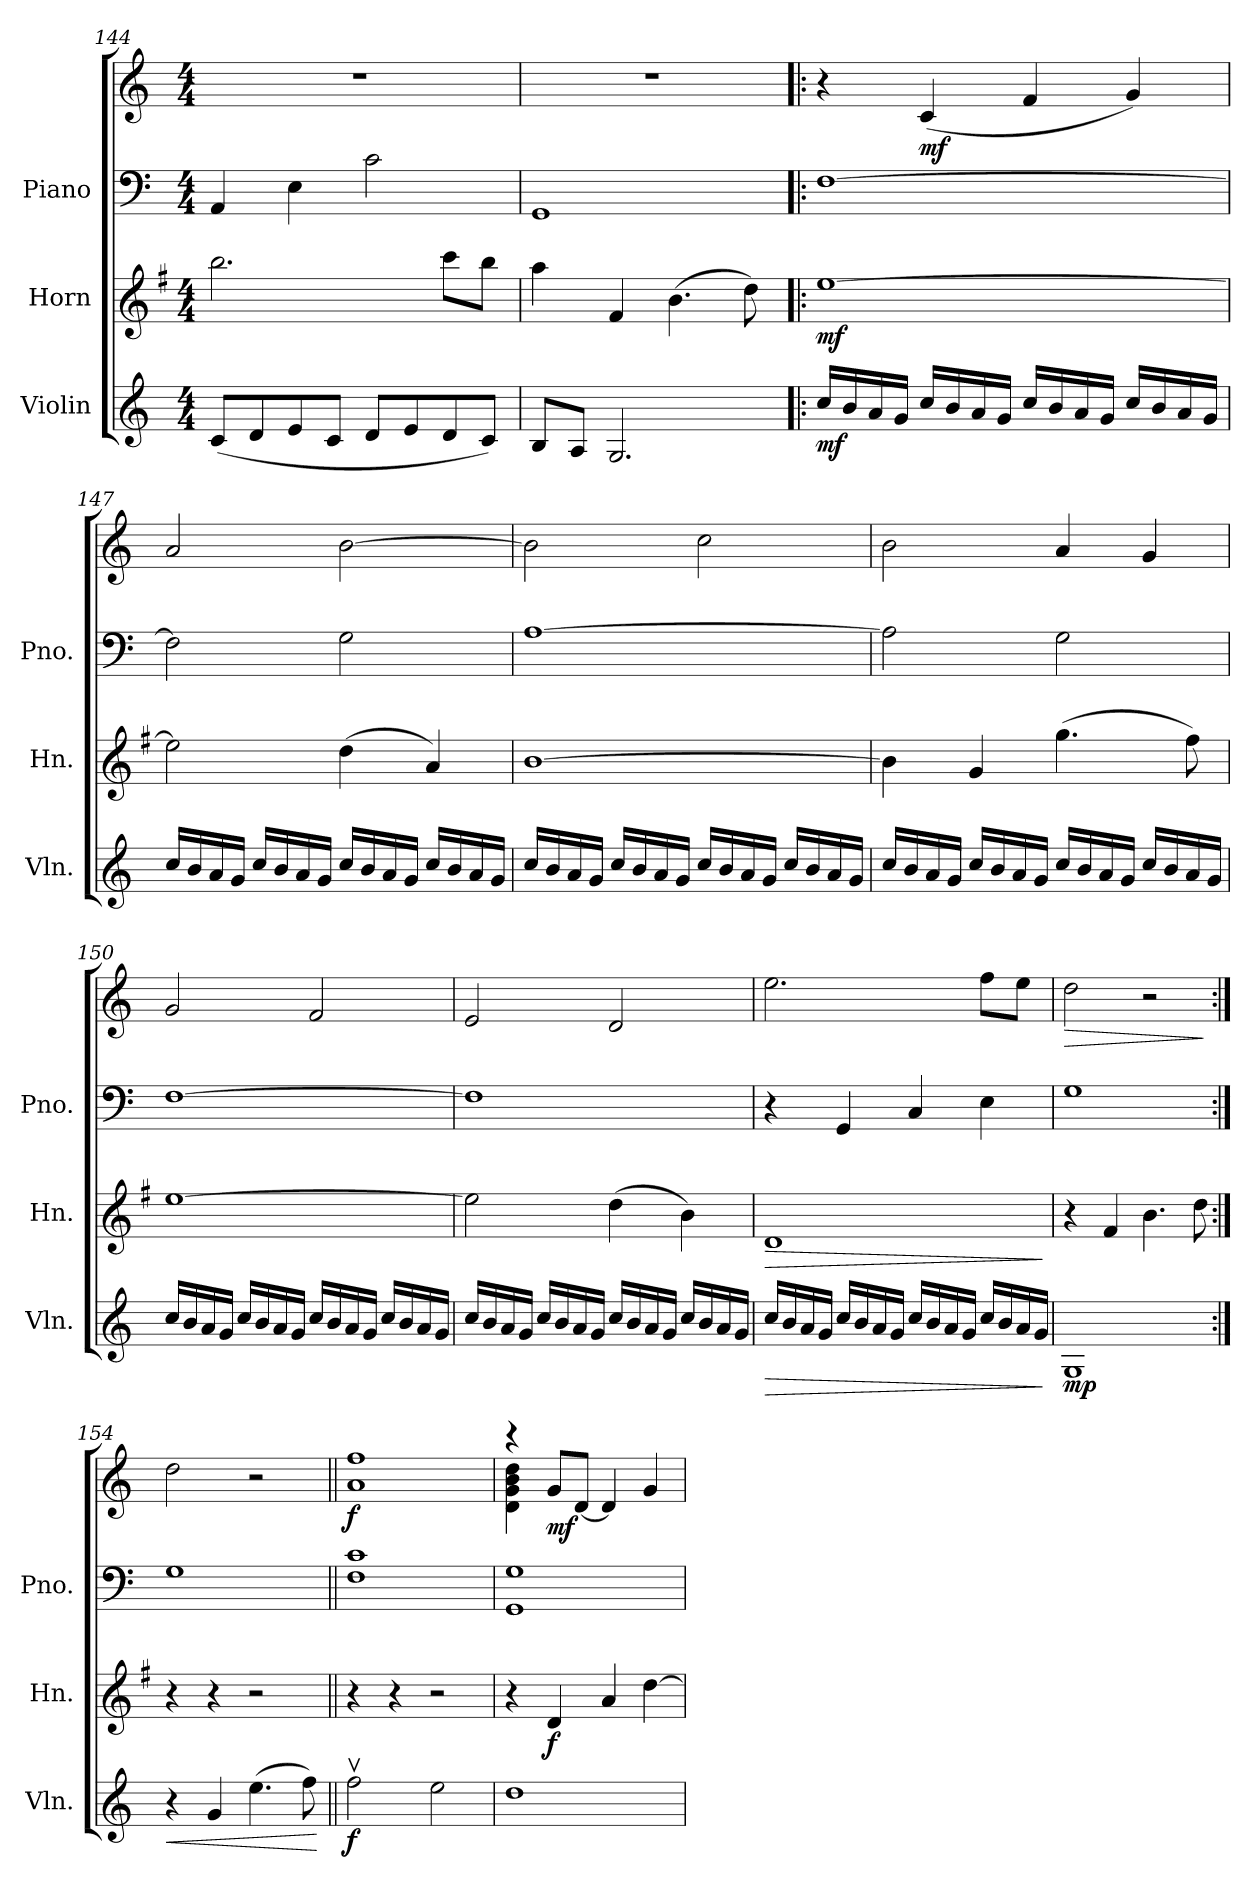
**kern	**dynam	**kern	**dynam	**kern	**kern	**dynam
*part3	*part3	*part2	*part2	*part1	*part1	*part1
*staff4	*staff4	*staff3	*staff3	*staff2	*staff1	*staff1/2
*I"Violin	*	*I"Horn	*	*I"Piano	*	*
*I'Vln.	*	*I'Hn.	*	*I'Pno.	*	*
*clefG2	*	*clefG2	*	*clefF4	*clefG2	*
*	*	*ITrd4c7	*	*	*	*
*k[]	*	*k[]	*	*k[]	*k[]	*
*C:	*	*C:	*	*C:	*C:	*
*M4/4	*	*M4/4	*	*M4/4	*M4/4	*
=144	=144	=144	=144	=144	=144	=144
(8c/L	.	2.ee\	.	4AA/	1r	.
8d/	.	.	.	.	.	.
8e/	.	.	.	4E\	.	.
8c/J	.	.	.	.	.	.
8d/L	.	.	.	2c\	.	.
8e/	.	.	.	.	.	.
8d/	.	8ff\L	.	.	.	.
8c/J)	.	8ee\J	.	.	.	.
=145	=145	=145	=145	=145	=145	=145
8B/L	.	4dd\	.	1GG	1r	.
8A/J	.	.	.	.	.	.
2.G/	.	4B/	.	.	.	.
.	.	(4.e\	.	.	.	.
.	.	8g\)	.	.	.	.
!!LO:LB:g=z
=146!|:	=146!|:	=146!|:	=146!|:	=146!|:	=146!|:	=146!|:
!	!LO:DY:b	!	!LO:DY:b	!	!	!
16cc/LL	mf	[1a	mf	[1F	4r	.
16b/	.	.	.	.	.	.
16a/	.	.	.	.	.	.
16g/JJ	.	.	.	.	.	.
!	!	!	!	!	!	!LO:DY:b
16cc/LL	.	.	.	.	(4c/	mf
16b/	.	.	.	.	.	.
16a/	.	.	.	.	.	.
16g/JJ	.	.	.	.	.	.
16cc/LL	.	.	.	.	4f/	.
16b/	.	.	.	.	.	.
16a/	.	.	.	.	.	.
16g/JJ	.	.	.	.	.	.
16cc/LL	.	.	.	.	4g/)	.
16b/	.	.	.	.	.	.
16a/	.	.	.	.	.	.
16g/JJ	.	.	.	.	.	.
=147	=147	=147	=147	=147	=147	=147
16cc/LL	.	2a\]	.	2F\]	2a/	.
16b/	.	.	.	.	.	.
16a/	.	.	.	.	.	.
16g/JJ	.	.	.	.	.	.
16cc/LL	.	.	.	.	.	.
16b/	.	.	.	.	.	.
16a/	.	.	.	.	.	.
16g/JJ	.	.	.	.	.	.
16cc/LL	.	(4g\	.	2G\	[2b\	.
16b/	.	.	.	.	.	.
16a/	.	.	.	.	.	.
16g/JJ	.	.	.	.	.	.
16cc/LL	.	4d/)	.	.	.	.
16b/	.	.	.	.	.	.
16a/	.	.	.	.	.	.
16g/JJ	.	.	.	.	.	.
=148	=148	=148	=148	=148	=148	=148
16cc/LL	.	[1e	.	[1A	2b\]	.
16b/	.	.	.	.	.	.
16a/	.	.	.	.	.	.
16g/JJ	.	.	.	.	.	.
16cc/LL	.	.	.	.	.	.
16b/	.	.	.	.	.	.
16a/	.	.	.	.	.	.
16g/JJ	.	.	.	.	.	.
16cc/LL	.	.	.	.	2cc\	.
16b/	.	.	.	.	.	.
16a/	.	.	.	.	.	.
16g/JJ	.	.	.	.	.	.
16cc/LL	.	.	.	.	.	.
16b/	.	.	.	.	.	.
16a/	.	.	.	.	.	.
16g/JJ	.	.	.	.	.	.
!!LO:LB:g=z
=149	=149	=149	=149	=149	=149	=149
16cc/LL	.	4e\]	.	2A\]	2b\	.
16b/	.	.	.	.	.	.
16a/	.	.	.	.	.	.
16g/JJ	.	.	.	.	.	.
16cc/LL	.	4c/	.	.	.	.
16b/	.	.	.	.	.	.
16a/	.	.	.	.	.	.
16g/JJ	.	.	.	.	.	.
16cc/LL	.	(4.cc\	.	2G\	4a/	.
16b/	.	.	.	.	.	.
16a/	.	.	.	.	.	.
16g/JJ	.	.	.	.	.	.
16cc/LL	.	.	.	.	4g/	.
16b/	.	.	.	.	.	.
16a/	.	8b\)	.	.	.	.
16g/JJ	.	.	.	.	.	.
=150	=150	=150	=150	=150	=150	=150
16cc/LL	.	[1a	.	[1F	2g/	.
16b/	.	.	.	.	.	.
16a/	.	.	.	.	.	.
16g/JJ	.	.	.	.	.	.
16cc/LL	.	.	.	.	.	.
16b/	.	.	.	.	.	.
16a/	.	.	.	.	.	.
16g/JJ	.	.	.	.	.	.
16cc/LL	.	.	.	.	2f/	.
16b/	.	.	.	.	.	.
16a/	.	.	.	.	.	.
16g/JJ	.	.	.	.	.	.
16cc/LL	.	.	.	.	.	.
16b/	.	.	.	.	.	.
16a/	.	.	.	.	.	.
16g/JJ	.	.	.	.	.	.
=151	=151	=151	=151	=151	=151	=151
16cc/LL	.	2a\]	.	1F]	2e/	.
16b/	.	.	.	.	.	.
16a/	.	.	.	.	.	.
16g/JJ	.	.	.	.	.	.
16cc/LL	.	.	.	.	.	.
16b/	.	.	.	.	.	.
16a/	.	.	.	.	.	.
16g/JJ	.	.	.	.	.	.
16cc/LL	.	(4g\	.	.	2d/	.
16b/	.	.	.	.	.	.
16a/	.	.	.	.	.	.
16g/JJ	.	.	.	.	.	.
16cc/LL	.	4e\)	.	.	.	.
16b/	.	.	.	.	.	.
16a/	.	.	.	.	.	.
16g/JJ	.	.	.	.	.	.
!!LO:LB:g=z
=152	=152	=152	=152	=152	=152	=152
!	!LO:HP:b	!	!LO:HP:b	!	!	!
16cc/LL	>	1G	>	4r	2.ee\	.
16b/	.	.	.	.	.	.
16a/	.	.	.	.	.	.
16g/JJ	.	.	.	.	.	.
16cc/LL	.	.	.	4GG/	.	.
16b/	.	.	.	.	.	.
16a/	.	.	.	.	.	.
16g/JJ	.	.	.	.	.	.
16cc/LL	.	.	.	4C/	.	.
16b/	.	.	.	.	.	.
16a/	.	.	.	.	.	.
16g/JJ	.	.	.	.	.	.
16cc/LL	.	.	.	4E\	8ff\L	.
16b/	.	.	.	.	.	.
16a/	.	.	.	.	8ee\J	.
16g/JJ	.	.	.	.	.	.
.	]	.	]	.	.	.
=153	=153	=153	=153	=153	=153	=153
!	!LO:DY:b	!	!	!	!	!LO:HP:b
1G	mp	4r	.	1G	2dd\	>
.	.	4B/	.	.	.	.
.	.	4.e\	.	.	2r	.
.	.	8g\	.	.	.	.
.	.	.	.	.	.	]
=154:|!	=154:|!	=154:|!	=154:|!	=154:|!	=154:|!	=154:|!
!	!LO:HP:b	!	!	!	!	!
4r	<	4r	.	1G	2dd\	.
4g/	.	4r	.	.	.	.
(4.ee\	.	2r	.	.	2r	.
8ff\)	.	.	.	.	.	.
.	[	.	.	.	.	.
=155||	=155||	=155||	=155||	=155||	=155||	=155||
!	!LO:DY:b	!	!	!	!	!LO:DY:b
2ffv\	f	4r	.	1F 1c	1a 1ff	f
.	.	4r	.	.	.	.
2ee\	.	2r	.	.	.	.
=156	=156	=156	=156	=156	=156	=156
*	*	*	*	*	*^	*
1dd	.	4r	.	1GG 1G	4r	4d\ 4g\ 4b\ 4dd\	.
!	!	!	!LO:DY:b	!	!	!	!LO:DY:b
.	.	4G/	f	.	8g/L	2.ryy	mf
.	.	.	.	.	[8d/J	.	.
.	.	4d/	.	.	4d/]	.	.
.	.	[4g\	.	.	4g/	.	.
*	*	*	*	*	*v	*v	*
=	=	=	=	=	=	=
*-	*-	*-	*-	*-	*-	*-
